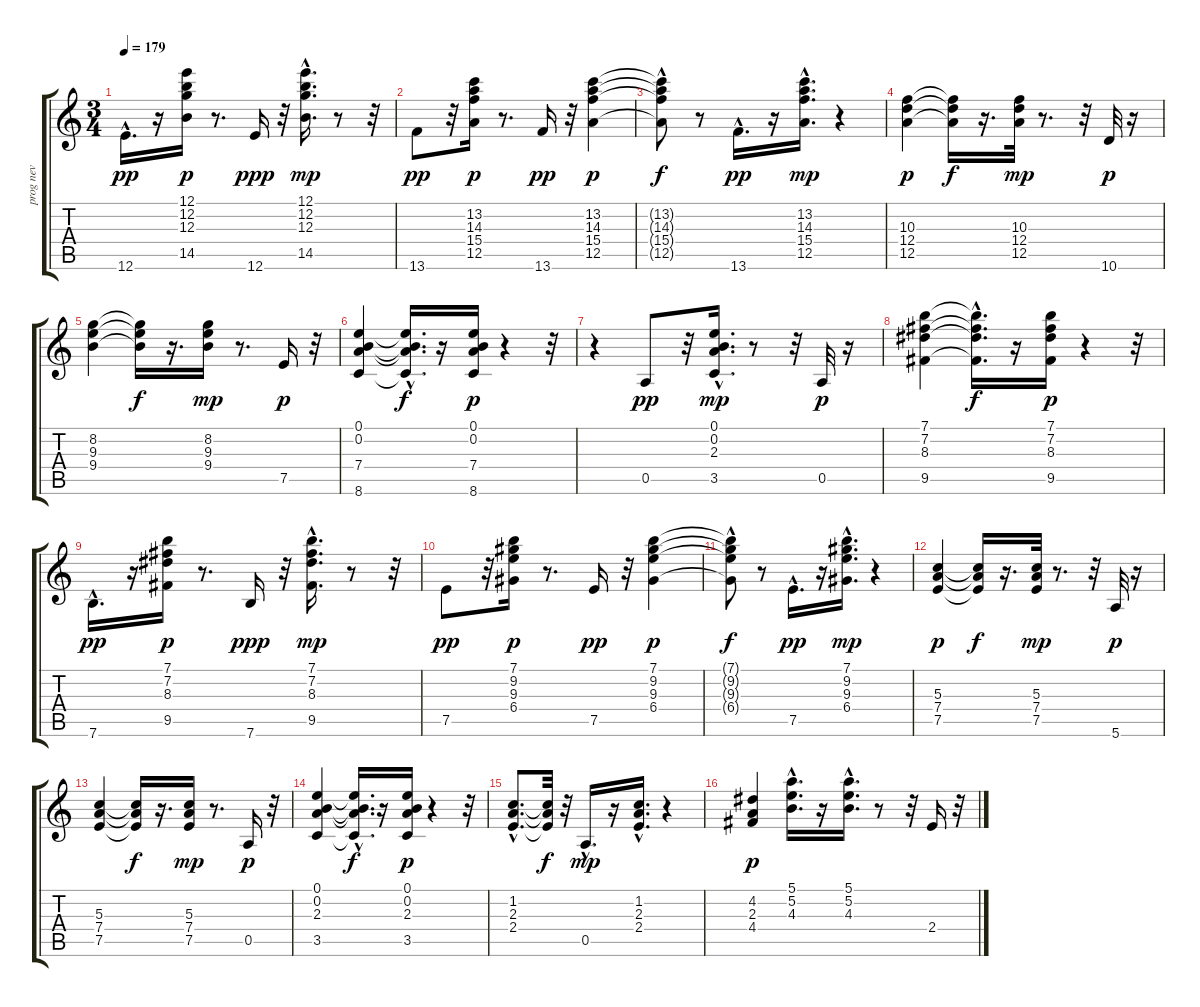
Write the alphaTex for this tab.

\track ("prog nev" "prog nev") {instrument electricguitarjazz}
\staff {score tabs}
\tuning (E4 B3 G3 D3 A2 E2) {hide}
\ts (3 4)
\tempo 179
\clef g2
\ks c
12.6{hac}.16{d dy pp} r.16 (12.1 12.2 12.3 14.5).16{dy p} r.8{d} 12.6.16{dy ppp} r.32 (12.1 12.2{hac} 12.3{hac} 14.5).16{d dy mp} r.8 r.32 |
13.6.8{dy pp} r.32 (13.2 14.3 15.4 12.5).16{dy p} r.8{d} 13.6.16{dy pp} r.32 (13.2 14.3 15.4 12.5).4{dy p} |
(13.2{hac t} 14.3{hac t} 15.4{hac t} 12.5{t}).8{dy f} r.8 13.6{hac}.16{d dy pp} r.16 (13.2 14.3 15.4{hac} 12.5).16{d dy mp} r.4 |
(10.3 12.4 12.5).4{dy p} (10.3{t} 12.4{t} 12.5{t}).16{dy f} r.16{d} (10.3 12.4 12.5).32{dy mp} r.8{d} r.32 10.6.32{dy p} r.16 |
(8.2 9.3 9.4).4 (8.2{t} 9.3{t} 9.4{t}).16{dy f} r.16{d} (8.2 9.3 9.4).16{dy mp} r.8{d} 7.5.16{dy p} r.32 |
(0.1 0.2 7.4 8.6).4 (0.1{hac t} 0.2{hac t} 7.4{hac t} 8.6{hac t}).16{d dy f} r.16 (0.1 0.2 7.4 8.6).16{dy p} r.4 r.32 |
r.4 0.5.8{dy pp} r.32 (0.1 0.2{hac} 2.3 3.5{hac}).16{d dy mp} r.8 r.32 0.5.32{dy p} r.16 |
(7.1 7.2 8.3 9.5).4 (7.1{hac t} 7.2{hac t} 8.3{hac t} 9.5{hac t}).16{d dy f} r.16 (7.1 7.2 8.3 9.5).16{dy p} r.4 r.32 |
7.6{hac}.16{d dy pp} r.16 (7.1 7.2 8.3 9.5).16{dy p} r.8{d} 7.6.16{dy ppp} r.32 (7.1 7.2{hac} 8.3{hac} 9.5).16{d dy mp} r.8 r.32 |
7.5.8{dy pp} r.32 (7.1 9.2 9.3 6.4).16{dy p} r.8{d} 7.5.16{dy pp} r.32 (7.1 9.2 9.3 6.4).4{dy p} |
(7.1{hac t} 9.2{hac t} 9.3{hac t} 6.4{t}).8{dy f} r.8 7.5{hac}.16{d dy pp} r.16 (7.1 9.2 9.3{hac} 6.4).16{d dy mp} r.4 |
(5.3 7.4 7.5).4{dy p} (5.3{t} 7.4{t} 7.5{t}).16{dy f} r.16{d} (5.3 7.4 7.5).32{dy mp} r.8{d} r.32 5.6.32{dy p} r.16 |
(5.3 7.4 7.5).4 (5.3{t} 7.4{t} 7.5{t}).16{dy f} r.16{d} (5.3 7.4 7.5).16{dy mp} r.8{d} 0.5.16{dy p} r.32 |
(0.1 0.2 2.3 3.5).4 (0.1{hac t} 0.2{hac t} 2.3{hac t} 3.5{hac t}).16{d dy f} r.16 (0.1 0.2 2.3 3.5).16{dy p} r.4 r.32 |
(1.2{hac} 2.3{hac} 2.4{hac}).8{d} (1.2{t} 2.3{t} 2.4{t}).32{dy f} r.32 0.5{hac}.16{d dy mp} r.16 (1.2{hac} 2.3 2.4{hac}).16{d} r.4 |
(4.2 2.3 4.4).4{dy p} (5.1{hac} 5.2{hac} 4.3{hac}).16{d} r.16 (5.1 5.2 4.3{hac}).16{d} r.8 r.32 2.4.16 r.32
